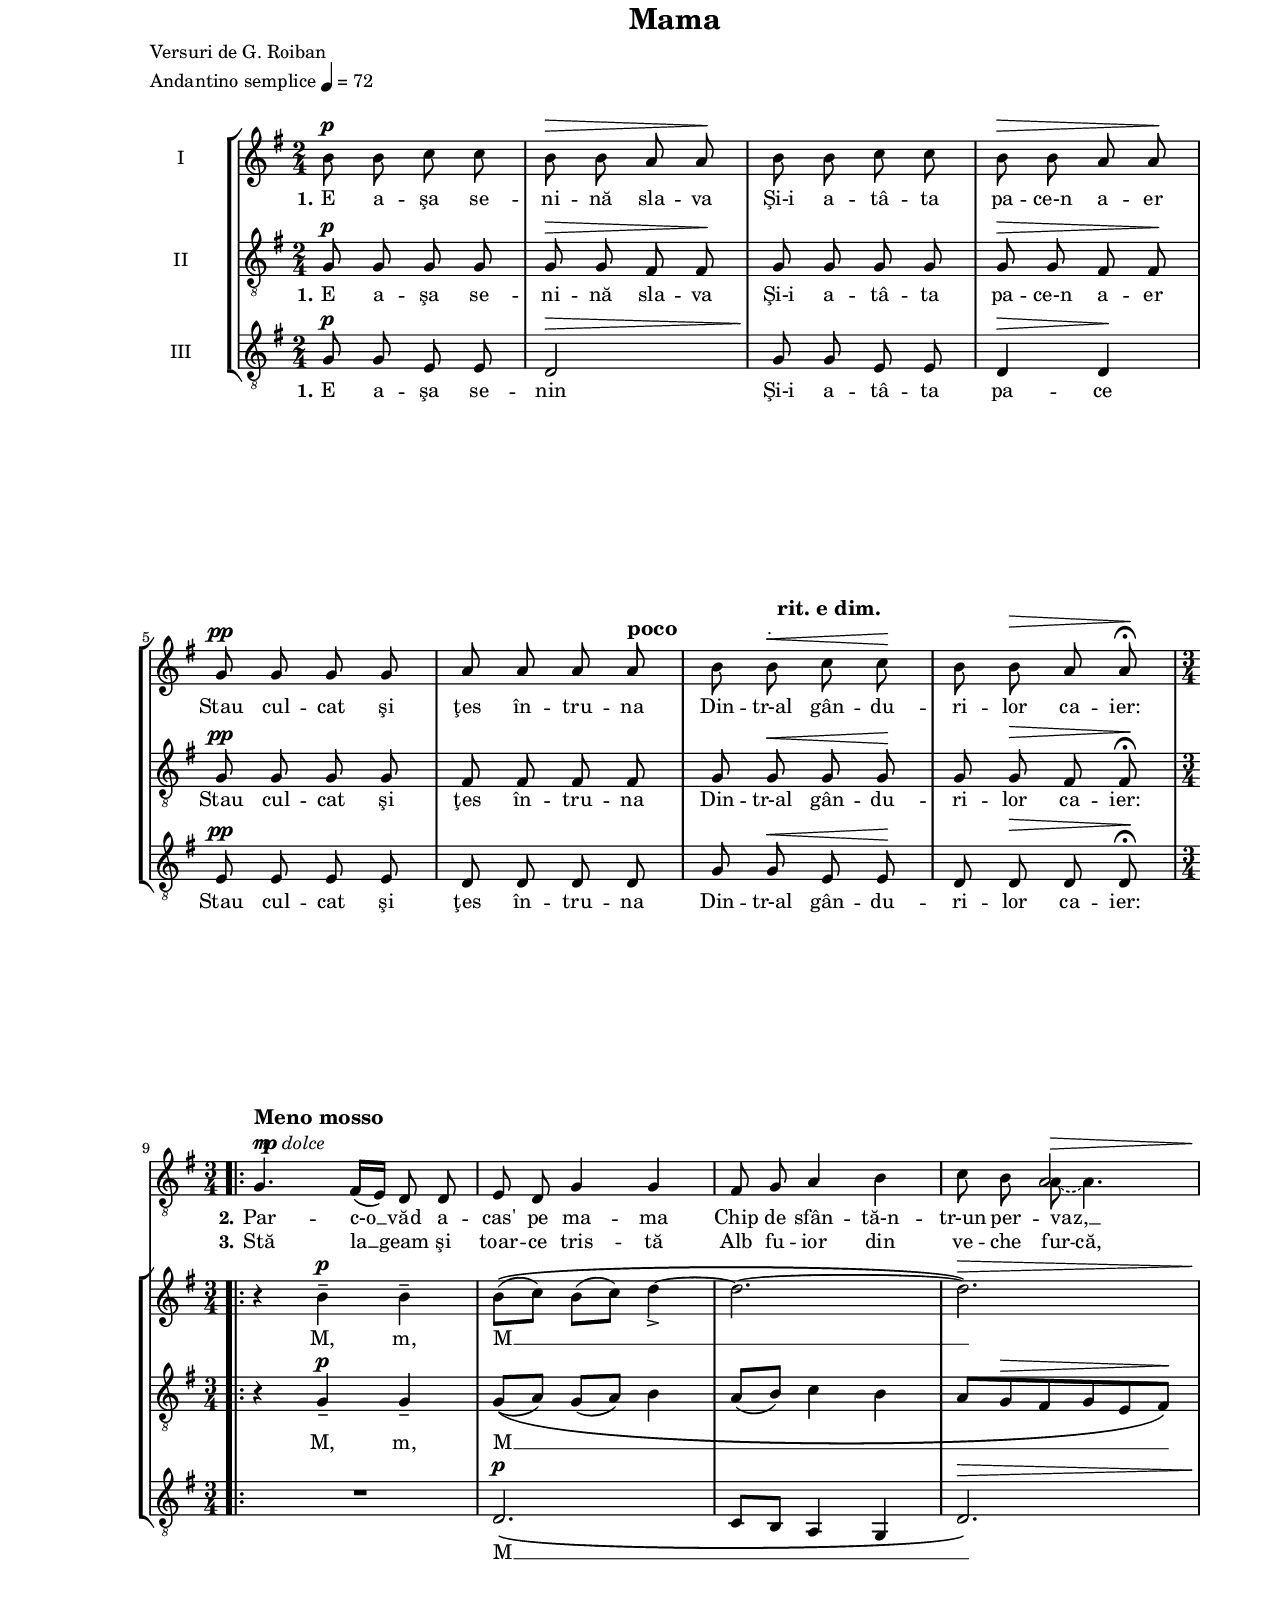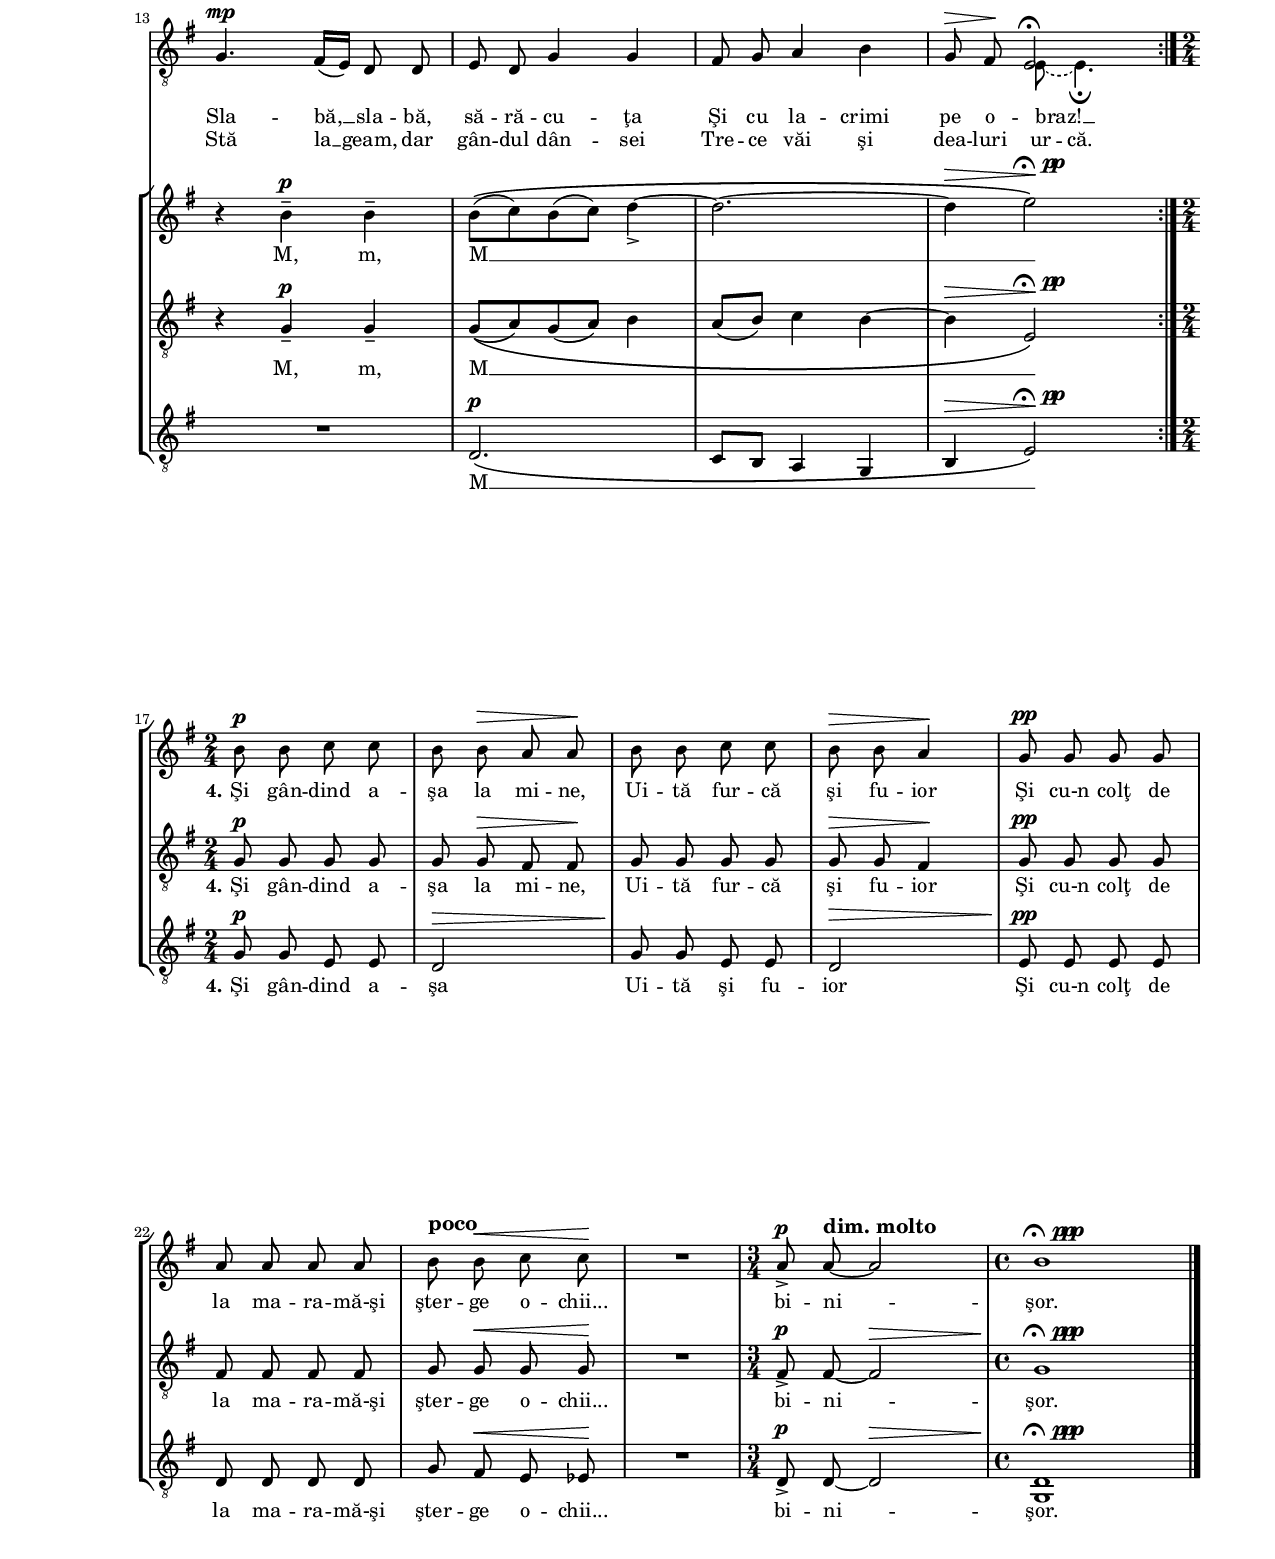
\version "2.10.13"

\paper {
  #(set-paper-size "letter")
  left-margin = 1\in
  line-width = 7\in
  print-page-number = false
  top-margin = 0\in
}

\header {
  title = "Mama"
  poet = "Versuri de G. Roiban"
  meter = \markup { Andantino semplice \note #"4" #1 = 72 }
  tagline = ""
}

bigMarkup = \markup {
  \column {
    { \large \bold "Meno mosso" }
    \line {
      \musicglyph #"m"
      \hspace #-1.0
      \musicglyph #"p"
      \italic "dolce"
    }
  }
}

fermataAndPp = \markup {
  \musicglyph #"scripts.ufermata"
  \hspace #0.5
  \musicglyph #"p"
  \hspace #-1.0
  \musicglyph #"p"
}

fermataAndPpp = \markup {
  \musicglyph #"scripts.ufermata"
  \hspace #0.5
  \musicglyph #"p"
  \hspace #-1.0
  \musicglyph #"p"
  \hspace #-1.0
  \musicglyph #"p"
}

global = {
  #(set-global-staff-size 16)
  \override Score.VerticalAxisGroup #'remove-first = ##t
  \key g \major
  \time 2/4
  \autoBeamOff
}

soloStanzaOne = \lyricmode {
  \set stanza = "2."
  Par -- c-o __ văd a -- cas' pe ma -- ma
  Chip de sfân -- tă-n -- tr-un per -- vaz, __
  Sla -- bă, __ sla -- bă, să -- ră -- cu -- ţa
  Şi cu la -- crimi pe o -- braz! __
}

soloStanzaTwo = \lyricmode {
  \set stanza = "3."
  Stă la __ geam şi toar -- ce tris -- tă
  Alb fu -- ior din ve -- che
  \set ignoreMelismata = ##t
  fur -- că,
  \unset ignoreMelismata
  Stă la __ geam, dar gân -- dul dân -- sei
  Tre -- ce văi şi dea -- luri
  \set ignoreMelismata = ##t
  ur -- că.
  \unset ignoreMelismata
}

womenWords = \lyricmode {
  \set stanza = "1."
  E a -- şa se -- ni -- nă sla -- va
  Şi-i a -- tâ -- ta pa -- ce-n a -- er
  Stau cul -- cat şi ţes în -- tru -- na
  Din -- tr-al gân -- du -- ri -- lor ca -- ier:

  M, m, M __
  M, m, M __

  \set stanza = "4."
  Şi gân -- dind a -- şa la mi -- ne,
  Ui -- tă fur -- că şi fu -- ior
  Şi cu-n colţ de la ma -- ra -- mă-şi
  şter -- ge o -- chii... bi -- ni -- şor.
}

tenorWords = \lyricmode {
  \set stanza = "1."
  E a -- şa se -- ni -- nă sla -- va
  Şi-i a -- tâ -- ta pa -- ce-n a -- er
  Stau cul -- cat şi ţes în -- tru -- na
  Din -- tr-al gân -- du -- ri -- lor ca -- ier:

  M, m, M __
  M, m, M __

  \set stanza = "4."
  Şi gân -- dind a -- şa la mi -- ne,
  Ui -- tă fur -- că şi fu -- ior
  Şi cu-n colţ de la ma -- ra -- mă-şi
  şter -- ge o -- chii... bi -- ni -- şor.
}

bassWords = \lyricmode {
  \set stanza = "1."
  E a -- şa se -- nin
  Şi-i a -- tâ -- ta pa -- ce
  Stau cul -- cat şi ţes în -- tru -- na
  Din -- tr-al gân -- du -- ri -- lor ca -- ier:

  M __
  M __

  \set stanza = "4."
  Şi gân -- dind a -- şa
  Ui -- tă şi fu -- ior
  Şi cu-n colţ de la ma -- ra -- mă-şi
  şter -- ge o -- chii... bi -- ni -- şor.
}

soloMusic = \relative {
  \set Staff.midiInstrument = "alto sax"
  R2 * 8
  
  \time 3/4
  \repeat volta 2 {
    g4.^\bigMarkup fis16([ e16)] d8 d8
    e8 d8 g4 g4
    fis8 g8 a4 b4
    c8 b8
    \tieDashed
    <<
      {
        \voiceTwo
        a8~^\> a4.
      }
      \new Voice = "split" {
        \voiceOne
        a2
      }
    >>
    \oneVoice
    \tieSolid

    g4.\!^\mp fis16([ e16)] d8 d8
    e8 d8 g4 g4
    fis8 g8 a4 b4
    g8^\> fis8\!
    \tieDashed
    <<
      {
        \voiceTwo
        e8~ e4._\fermata
      }
      \new Voice = "split" {
        \voiceOne
        e2^\fermata
      }
    >>
    \oneVoice
    \tieSolid
  }

  \time 2/4
  R2 * 8


  \time 3/4
  R2.

  \time 4/4
  R1
}

womenMusic = \relative {
  \set Staff.midiInstrument = "recorder"
  \set Staff.vocalName = "I"

  b'8^\p b8 c8 c8
  b8^\> b8 a8 a8\!
  b8 b8 c8 c8
  b8^\> b8 a8 a8\!
  \break

  g8^\pp g8 g8 g8
  a8 a8 a8 a8^\markup{ \large \bold "poco" }
  b8 b8^\<^\markup{ "." \raise #2.3 {\large \bold "rit. e dim."} } c8 c8\!
  b8 b8^\> a8 a8\!^\fermata
  \break

  \time 3/4
  \repeat volta 2 {
    r4 b4^\p\tenuto b4 \tenuto
    b8([^\( \melisma c8)] b8([ c8)] d4~_\accent
    d2.~
    d2.\)^\> \melismaEnd
    \break

    r4\! b4^\p\tenuto b4 \tenuto
    b8([^\( \melisma c8) b8( c8)] d4~_\accent
    d2.~
    d4^\> e2^\!\)^\fermataAndPp \melismaEnd
    \break
  }

  \time 2/4
  b8^\p b8 c8 c8
  b8 b8^\> a8 a8\!
  b8 b8 c8 c8
  b8^\> b8 a4\!

  g8^\pp g8 g8 g8
  \break
  a8 a8 a8 a8
  b8^\markup{ \large \bold "poco" } b8^\< c8 c8\!
  R2

  \time 3/4
  a8^\p_\accent a8~^\markup{ \large \bold "dim. molto" } a2

  \time 4/4
  b1^\fermataAndPpp
  \bar "|."
}

tenorMusic = \relative {
  \set Staff.midiInstrument = "recorder"
  \set Staff.vocalName = "II"

  g8^\p g8 g8 g8
  g8^\> g8 fis8 fis8\!
  g8 g8 g8 g8
  g8^\> g8 fis8 fis8\!
  
  g8^\pp g8 g8 g8
  fis8 fis8 fis8 fis8
  g8 g8^\< g8 g8\!
  g8 g8^\> fis8 fis8\!^\fermata
  
  \time 3/4
  \repeat volta 2 {
    r4 g4^\p\tenuto g4 \tenuto
    g8([_\( \melisma a8)] g8([ a8)] b4
    a8([ b8)] c4 b4
    a8[ g8^\> fis8 g8 e8 fis8]\!\) \melismaEnd

    r4 g4^\p\tenuto g4 \tenuto
    g8([_\( \melisma a8) g8( a8)] b4
    a8([ b8)] c4 b4~
    b4^\> e,2\!^\fermataAndPp\) \melismaEnd
  }

  \time 2/4
  g8^\p g8 g8 g8
  g8 g8^\> fis8 fis8\!
  g8 g8 g8 g8
  g8^\> g8 fis4\!
  
  g8^\pp g8 g8 g8
  fis8 fis8 fis8 fis8
  g8 g8^\< g8 g8\!
  R2

  \time 3/4
  fis8^\p_\accent fis8~ fis2^\>

  \time 4/4
  g1\!^\fermataAndPpp
}

bassMusic = \relative {
  \set Staff.midiInstrument = "recorder"
  \set Staff.vocalName = "III"

  g8^\p g8 e8 e8 
  d2^\>
  g8\! g8 e8 e8
  d4^\> d4\!

  e8^\pp e8 e8 e8
  d8 d8 d8 d8
  g8 g8^\< e8 e8\!
  d8 d8^\> d8 d8\!^\fermata
  
  \time 3/4
  \repeat volta 2 {
    R2.
    d2. \(^\p \melisma
    c8[ b8] a4 g4
    d'2.\)^\> \melismaEnd

    R2.\!
    d2.\(^\p \melisma
    c8[ b8] a4 g4
    b4^\> e2\)\!^\fermataAndPp \melismaEnd
  }

  \time 2/4
  g8^\p g8 e8 e8
  d2^\>
  g8\! g8 e8 e8
  d2^\>

  e8\!^\pp e8 e8 e8
  d8 d8 d8 d8
  g8 fis8^\< e8 es8\!
  R2

  \time 3/4
  d8^\p_\accent d8~ d2^\>

  \time 4/4
  <d g,>1\!^\fermataAndPpp
}

myScore = \new Score <<
  \new Staff <<
    \clef "G_8"
    \new Voice { \global \soloMusic }
    \addlyrics { \soloStanzaOne }
    \addlyrics { \soloStanzaTwo }
  >>

  \new StaffGroup <<
    \new Staff \new Voice { \global \womenMusic }
    \addlyrics { \womenWords }

    \new Staff <<
      \clef "G_8"
      \new Voice { \global \tenorMusic }
      \addlyrics { \tenorWords }
    >>

    \new Staff <<
      \clef "G_8"
      \new Voice { \global \bassMusic }
      \addlyrics { \bassWords }
    >>
  >>
>>

\score {
  \myScore
  \layout {
    \context {
      \RemoveEmptyStaffContext
    }
  }
}

midiOutput = \midi {
  \context {
    \Score tempoWholesPerMinute = #(ly:make-moment 72 4)
  }
  \context {
    \Voice
    \remove "Dynamic_performer"
  }
}

\score {
  \unfoldRepeats
  \myScore
  \midi { \midiOutput }
}

\score {
  \unfoldRepeats
  \new Voice { \global \soloMusic }
  \midi { \midiOutput }
}

\score {
  \unfoldRepeats
  \new Voice { \global \womenMusic }
  \midi { \midiOutput }
}

\score {
  \unfoldRepeats
  \new Voice { \global \tenorMusic }
  \midi { \midiOutput }
}

\score {
  \unfoldRepeats
  \new Voice { \global \bassMusic }
  \midi { \midiOutput }
}
